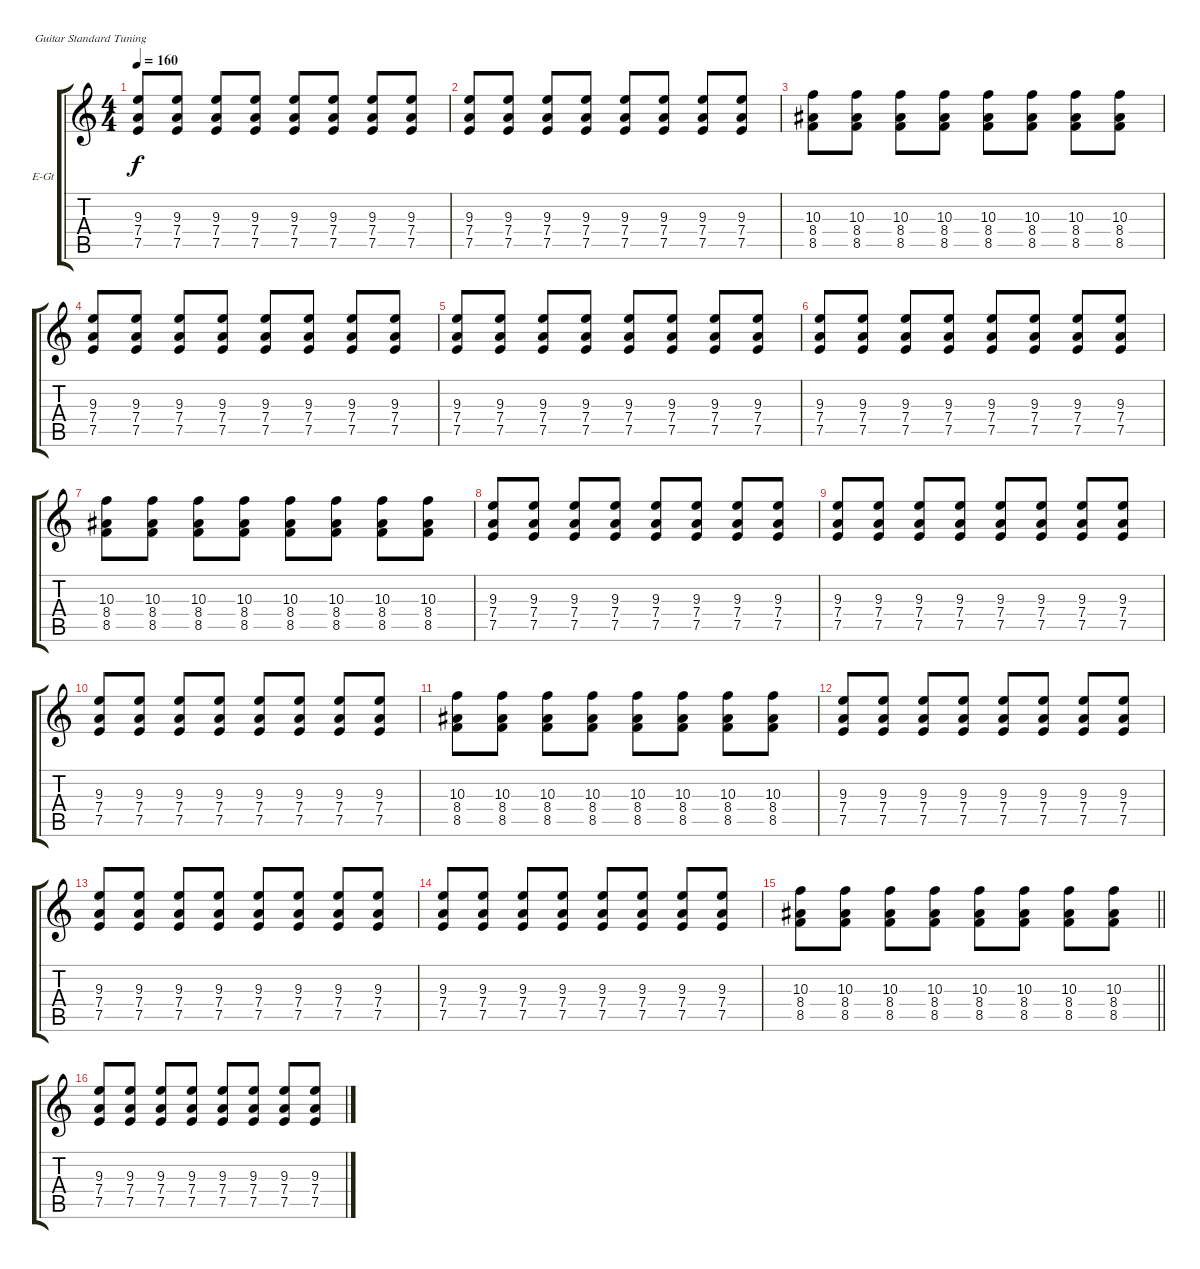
\defaultSystemsLayout 4
\bracketExtendMode groupsimilarinstruments
\firstSystemTrackNameOrientation horizontal
\otherSystemsTrackNameOrientation horizontal
\track ("Electric Guitar" "E-Gt") {instrument distortionguitar}
\staff {score tabs}
\tuning (E4 B3 G3 D3 A2 E2)
\ts (4 4)
\tempo 160
\clef g2
\ks aminor
(7.4 7.5 9.3).8{dy f} (7.4 7.5 9.3).8 (7.4 7.5 9.3).8 (7.4 7.5 9.3).8 (7.4 7.5 9.3).8 (7.4 7.5 9.3).8 (7.4 7.5 9.3).8 (7.4 7.5 9.3).8 |
(7.4 7.5 9.3).8 (7.4 7.5 9.3).8 (7.4 7.5 9.3).8 (7.4 7.5 9.3).8 (7.4 7.5 9.3).8 (7.4 7.5 9.3).8 (7.4 7.5 9.3).8 (7.4 7.5 9.3).8 |
(8.4 8.5 10.3).8 (8.4 8.5 10.3).8 (8.4 8.5 10.3).8 (8.4 8.5 10.3).8 (8.4 8.5 10.3).8 (8.4 8.5 10.3).8 (8.4 8.5 10.3).8 (8.4 8.5 10.3).8 |
(7.4 7.5 9.3).8 (7.4 7.5 9.3).8 (7.4 7.5 9.3).8 (7.4 7.5 9.3).8 (7.4 7.5 9.3).8 (7.4 7.5 9.3).8 (7.4 7.5 9.3).8 (7.4 7.5 9.3).8 |
(7.4 7.5 9.3).8 (7.4 7.5 9.3).8 (7.4 7.5 9.3).8 (7.4 7.5 9.3).8 (7.4 7.5 9.3).8 (7.4 7.5 9.3).8 (7.4 7.5 9.3).8 (7.4 7.5 9.3).8 |
(7.4 7.5 9.3).8 (7.4 7.5 9.3).8 (7.4 7.5 9.3).8 (7.4 7.5 9.3).8 (7.4 7.5 9.3).8 (7.4 7.5 9.3).8 (7.4 7.5 9.3).8 (7.4 7.5 9.3).8 |
(8.4 8.5 10.3).8 (8.4 8.5 10.3).8 (8.4 8.5 10.3).8 (8.4 8.5 10.3).8 (8.4 8.5 10.3).8 (8.4 8.5 10.3).8 (8.4 8.5 10.3).8 (8.4 8.5 10.3).8 |
(7.4 7.5 9.3).8 (7.4 7.5 9.3).8 (7.4 7.5 9.3).8 (7.4 7.5 9.3).8 (7.4 7.5 9.3).8 (7.4 7.5 9.3).8 (7.4 7.5 9.3).8 (7.4 7.5 9.3).8 |
(7.4 7.5 9.3).8 (7.4 7.5 9.3).8 (7.4 7.5 9.3).8 (7.4 7.5 9.3).8 (7.4 7.5 9.3).8 (7.4 7.5 9.3).8 (7.4 7.5 9.3).8 (7.4 7.5 9.3).8 |
(7.4 7.5 9.3).8 (7.4 7.5 9.3).8 (7.4 7.5 9.3).8 (7.4 7.5 9.3).8 (7.4 7.5 9.3).8 (7.4 7.5 9.3).8 (7.4 7.5 9.3).8 (7.4 7.5 9.3).8 |
(8.4 8.5 10.3).8 (8.4 8.5 10.3).8 (8.4 8.5 10.3).8 (8.4 8.5 10.3).8 (8.4 8.5 10.3).8 (8.4 8.5 10.3).8 (8.4 8.5 10.3).8 (8.4 8.5 10.3).8 |
(7.4 7.5 9.3).8 (7.4 7.5 9.3).8 (7.4 7.5 9.3).8 (7.4 7.5 9.3).8 (7.4 7.5 9.3).8 (7.4 7.5 9.3).8 (7.4 7.5 9.3).8 (7.4 7.5 9.3).8 |
(7.4 7.5 9.3).8 (7.4 7.5 9.3).8 (7.4 7.5 9.3).8 (7.4 7.5 9.3).8 (7.4 7.5 9.3).8 (7.4 7.5 9.3).8 (7.4 7.5 9.3).8 (7.4 7.5 9.3).8 |
(7.4 7.5 9.3).8 (7.4 7.5 9.3).8 (7.4 7.5 9.3).8 (7.4 7.5 9.3).8 (7.4 7.5 9.3).8 (7.4 7.5 9.3).8 (7.4 7.5 9.3).8 (7.4 7.5 9.3).8 |
\barLineRight lightlight
(8.4 8.5 10.3).8 (8.4 8.5 10.3).8 (8.4 8.5 10.3).8 (8.4 8.5 10.3).8 (8.4 8.5 10.3).8 (8.4 8.5 10.3).8 (8.4 8.5 10.3).8 (8.4 8.5 10.3).8 |
(7.4 7.5 9.3).8 (7.4 7.5 9.3).8 (7.4 7.5 9.3).8 (7.4 7.5 9.3).8 (7.4 7.5 9.3).8 (7.4 7.5 9.3).8 (7.4 7.5 9.3).8 (7.4 7.5 9.3).8
